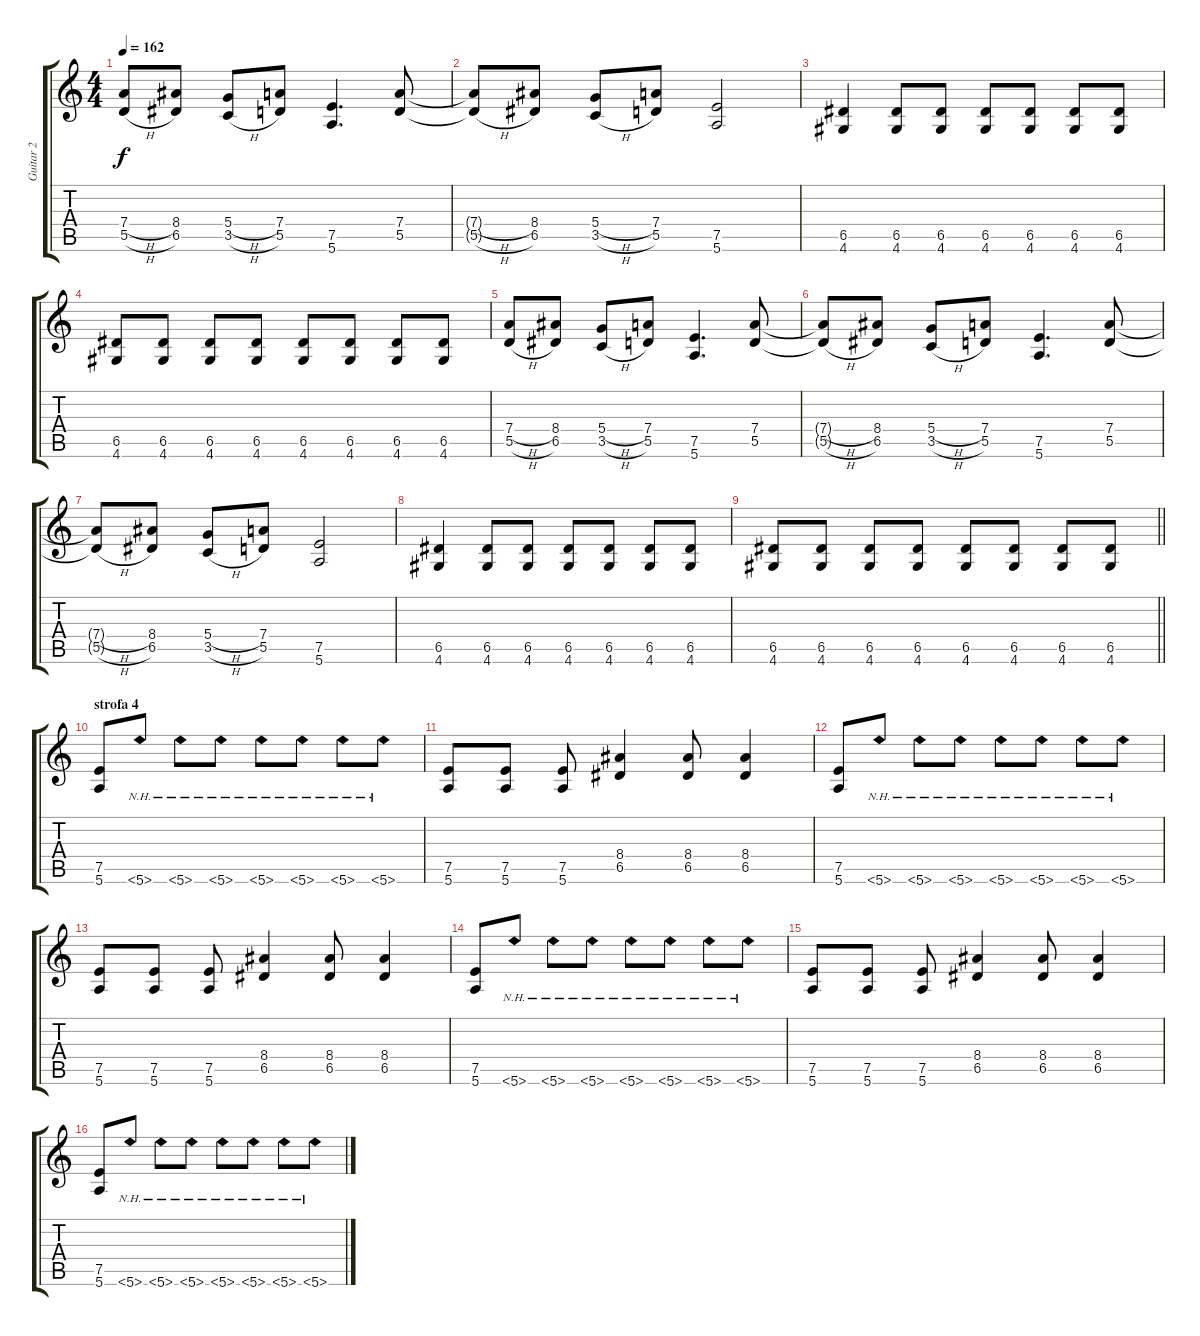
\track ("Guitar 2" "Guitar 2") {instrument distortionguitar}
\staff {score tabs}
\tuning (E4 B3 G3 D3 A2 E2) {hide}
\ts (4 4)
\tempo 162
\clef g2
\ks c
(7.4{h t} 5.5{h t}).8{dy f} (8.4 6.5).8 (5.4{h} 3.5{h}).8 (7.4 5.5).8 (7.5 5.6).4{d} (7.4 5.5).8 |
(7.4{h t} 5.5{h t}).8 (8.4 6.5).8 (5.4{h} 3.5{h}).8 (7.4 5.5).8 (7.5 5.6).2 |
(6.5 4.6).4 (6.5 4.6).8 (6.5 4.6).8 (6.5 4.6).8 (6.5 4.6).8 (6.5 4.6).8 (6.5 4.6).8 |
(6.5 4.6).8 (6.5 4.6).8 (6.5 4.6).8 (6.5 4.6).8 (6.5 4.6).8 (6.5 4.6).8 (6.5 4.6).8 (6.5 4.6).8 |
(7.4{h} 5.5{h}).8 (8.4 6.5).8 (5.4{h} 3.5{h}).8 (7.4 5.5).8 (7.5 5.6).4{d} (7.4 5.5).8 |
(7.4{h t} 5.5{h t}).8 (8.4 6.5).8 (5.4{h} 3.5{h}).8 (7.4 5.5).8 (7.5 5.6).4{d} (7.4 5.5).8 |
(7.4{h t} 5.5{h t}).8 (8.4 6.5).8 (5.4{h} 3.5{h}).8 (7.4 5.5).8 (7.5 5.6).2 |
(6.5 4.6).4 (6.5 4.6).8 (6.5 4.6).8 (6.5 4.6).8 (6.5 4.6).8 (6.5 4.6).8 (6.5 4.6).8 |
\barLineRight lightlight
(6.5 4.6).8 (6.5 4.6).8 (6.5 4.6).8 (6.5 4.6).8 (6.5 4.6).8 (6.5 4.6).8 (6.5 4.6).8 (6.5 4.6).8 |
\section ("" "strofa 4")
(7.5 5.6).8 5.6{nh}.8 5.6{nh}.8 5.6{nh}.8 5.6{nh}.8 5.6{nh}.8 5.6{nh}.8 5.6{nh}.8 |
(7.5 5.6).8 (7.5 5.6).8 (7.5 5.6).8 (8.4 6.5).4 (8.4 6.5).8 (8.4 6.5).4 |
(7.5 5.6).8 5.6{nh}.8 5.6{nh}.8 5.6{nh}.8 5.6{nh}.8 5.6{nh}.8 5.6{nh}.8 5.6{nh}.8 |
(7.5 5.6).8 (7.5 5.6).8 (7.5 5.6).8 (8.4 6.5).4 (8.4 6.5).8 (8.4 6.5).4 |
(7.5 5.6).8 5.6{nh}.8 5.6{nh}.8 5.6{nh}.8 5.6{nh}.8 5.6{nh}.8 5.6{nh}.8 5.6{nh}.8 |
(7.5 5.6).8 (7.5 5.6).8 (7.5 5.6).8 (8.4 6.5).4 (8.4 6.5).8 (8.4 6.5).4 |
(7.5 5.6).8 5.6{nh}.8 5.6{nh}.8 5.6{nh}.8 5.6{nh}.8 5.6{nh}.8 5.6{nh}.8 5.6{nh}.8
